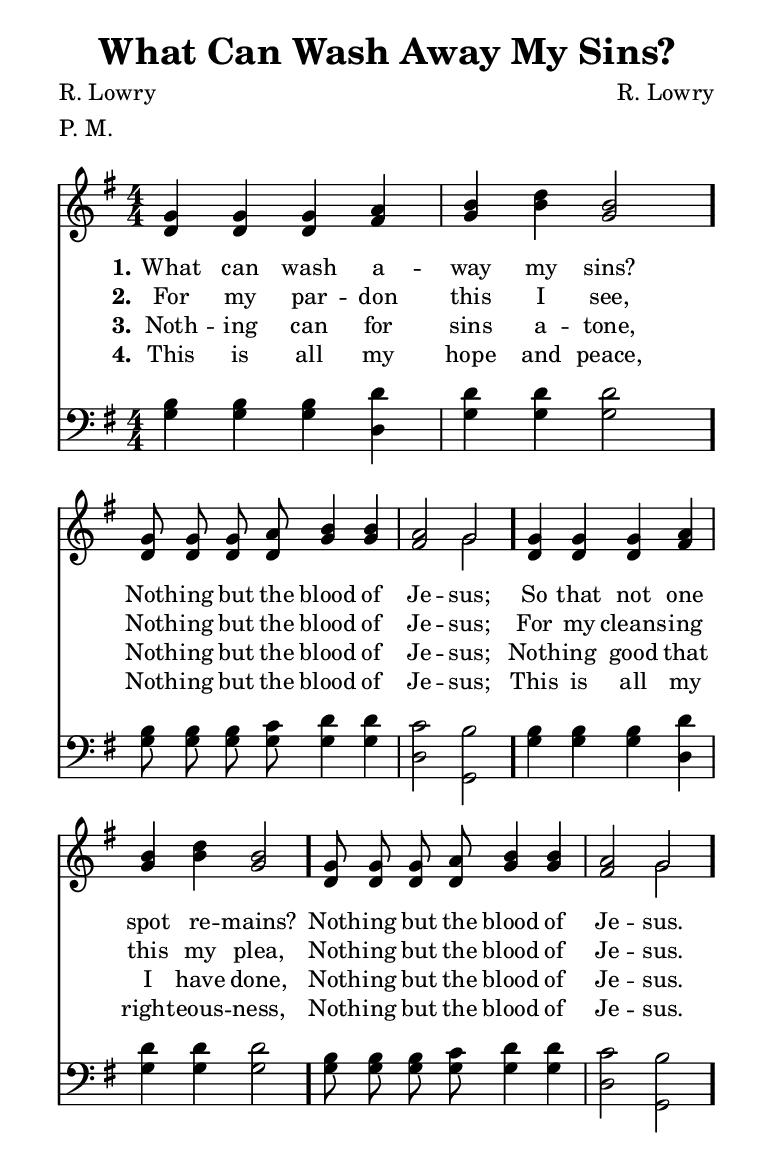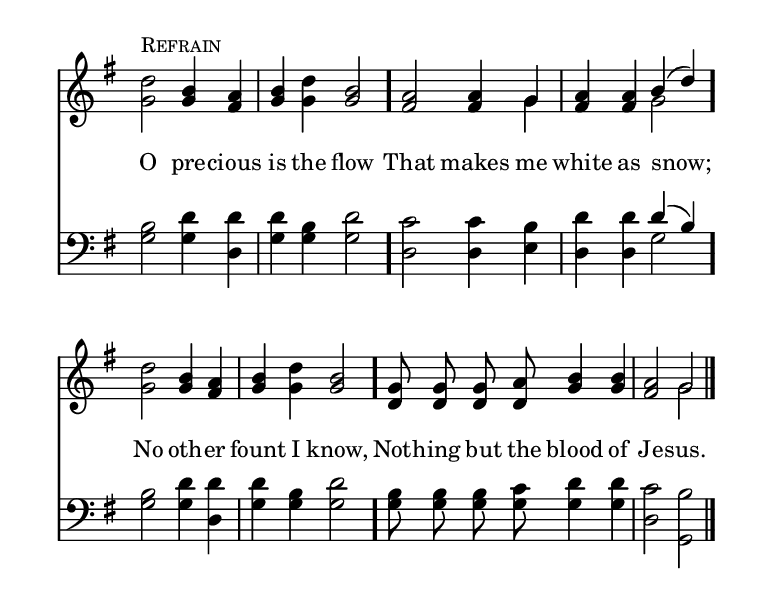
\include "common/global.ily"
\paper {
  \include "common/paper.ily"
  ragged-bottom = ##t
  system-count = #(cond (is-eogsized 4) (#t #f))
}

\header{
  %gospel
  hymnnumber = "139"
  title = "What Can Wash Away My Sins?"
  tunename = ""
  meter = "P. M."
  poet = "R. Lowry"
  composer = "R. Lowry"
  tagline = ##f
}

% for fermata in MIDI
ta = { \tempo 4=100 }
tb = { \tempo 4=50  }

patternAA = { c4 c4 c4 c4 | c4 c4 c2 }
patternAB = { c8 c8 c8 c8 c4 c4 | c2 c2 }

patternBA = { c2 c4 c4 | c4 c4 c2 }
patternBB = { c2 c4 c4 | c4 c4 c4( c4) }

global = {
  \include "common/overrides.ily"
  \override Staff.TimeSignature.style = #'numbered
  \time 4/4
  \override Score.MetronomeMark.transparent = ##t % hide all fermata changes too
  \ta
  \key g \major
  \autoBeamOff
}

notesSoprano = {
\global
\relative c'' {

  \changePitch \patternAA { g g g a | b d b }
  \changePitch \patternAB { g g g a b b | a g }
  \changePitch \patternAA { g g g a | b d b }
  \changePitch \patternAB { g g g a b b | a g }

  << s^\markup { \small \caps "Refrain" }
  \changePitch \patternBA { d' b a | b d b } >>
  \changePitch \patternBB { a a g | a a b d }
  \changePitch \patternBA { d b a | b d b }
  \changePitch \patternAB { g g g a b b | a g }

  \bar "|."

}
}

notesAlto = {
\global
\relative e' {

  \changePitch \patternAA { d d d fis | g b g }
  \changePitch \patternAB { d d d d g g | fis g }
  \changePitch \patternAA { d d d fis | g b g }
  \changePitch \patternAB { d d d d g g | fis g }

  \changePitch \patternBA { g g fis | g g g }
  \changePitch \patternBA { fis fis g | fis fis g }
  \changePitch \patternBA { g g fis | g g g }
  \changePitch \patternAB { d d d d g g | fis g }

}
}

notesTenor = {
\global
\relative a {

  \changePitch \patternAA { b b b d | d d d }
  \changePitch \patternAB { b b b c d d | c b }
  \changePitch \patternAA { b b b d | d d d }
  \changePitch \patternAB { b b b c d d | c b }

  \changePitch \patternBA { b d d | d b d }
  \changePitch \patternBB { c c b | d d d b }
  \changePitch \patternBA { b d d | d b d }
  \changePitch \patternAB { b b b c d d | c b }

}
}

notesBass = {
\global
\relative f {

  \changePitch \patternAA { g g g d | g g g  }
  \changePitch \patternAB { g g g g g g | d g, }
  \changePitch \patternAA { g' g g d | g g g  }
  \changePitch \patternAB { g g g g g g | d g, }

  \changePitch \patternBA { g' g d | g g g }
  \changePitch \patternBA { d d e | d d g }
  \changePitch \patternBA { g g d | g g g }
  \changePitch \patternAB { g g g g g g | d g, }

}
}

Refrain = \lyricmode {

O pre -- cious is the flow \bar "."
That makes me white as snow; \bar "."
No oth -- er fount I know, \bar "."
Noth -- ing but the blood of Je -- sus. \bar "."

}

wordsA = \lyricmode {
\set stanza = "1."

What can wash a -- way my sins? \bar "."
Noth -- ing but the blood of Je -- sus; \bar "."
So that not one spot re -- mains? \bar "."
Noth -- ing but the blood of Je -- sus. \bar "."

}

wordsB = \lyricmode {
\set stanza = "2."

For my par -- don this I see,
Noth -- ing but the blood of Je -- sus;
For my cleans -- ing this my plea,
Noth -- ing but the blood of Je -- sus.

\Refrain

}

wordsC = \lyricmode {
\set stanza = "3."

Noth -- ing can for sins a -- tone,
Noth -- ing but the blood of Je -- sus;
Noth -- ing good that I have done,
Noth -- ing but the blood of Je -- sus.

}

wordsD = \lyricmode {
\set stanza = "4."

This is all my hope and peace,
Noth -- ing but the blood of Je -- sus;
This is all my right -- eous -- ness,
Noth -- ing but the blood of Je -- sus.

}

\score {
  \context ChoirStaff <<
    \context Staff = upper <<
      \set Staff.autoBeaming = ##f
      \set ChoirStaff.systemStartDelimiter = #'SystemStartBar
      \set ChoirStaff.printPartCombineTexts = ##f
      \partcombine #'(2 . 9) \notesSoprano \notesAlto
      \context NullVoice = sopranos { \voiceOne << \notesSoprano >> }
      \context NullVoice = altos { \voiceTwo << \notesAlto >> }
      \context Lyrics = one   \lyricsto sopranos \wordsA
      \context Lyrics = two   \lyricsto sopranos \wordsB
      \context Lyrics = three \lyricsto sopranos \wordsC
      \context Lyrics = four  \lyricsto sopranos \wordsD
    >>
    \context Staff = men <<
      \set Staff.autoBeaming = ##f
      \clef bass
      \set ChoirStaff.printPartCombineTexts = ##f
      \partcombine #'(2 . 9) \notesTenor \notesBass
      \context NullVoice = tenors { \voiceOne << \notesTenor >> }
      \context NullVoice = basses { \voiceTwo << \notesBass >> }
    >>
  >>
  \layout {
    \include "common/layout.ily"
  }
  \midi{
    \include "common/midi.ily"
  }
}

\version "2.19.49"  % necessary for upgrading to future LilyPond versions.

% vi:set et ts=2 sw=2 ai nocindent syntax=lilypond:
